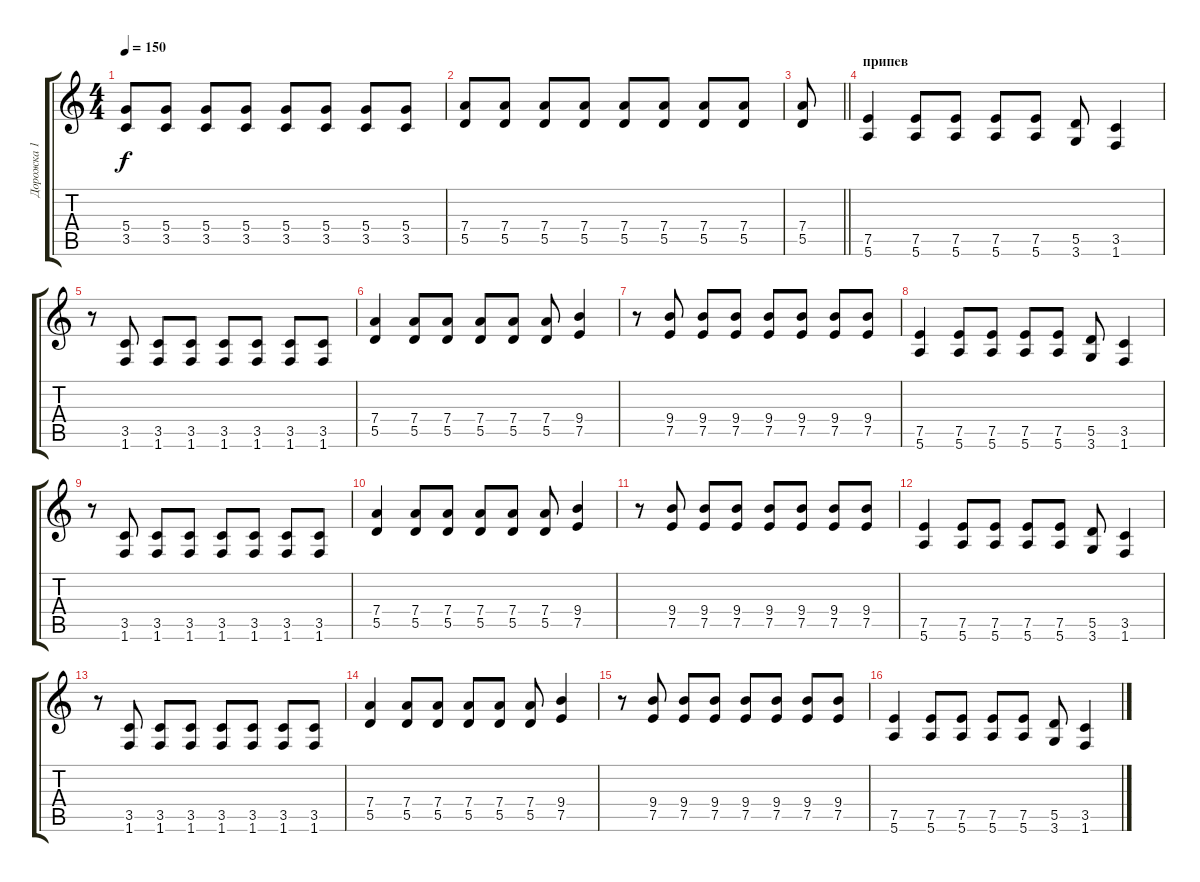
\track ("Дорожка 1" "Дорожка 1") {instrument overdrivenguitar}
\staff {score tabs}
\tuning (E4 B3 G3 D3 A2 E2) {hide}
\ts (4 4)
\tempo 150
\clef g2
\ks c
(5.4 3.5).8{dy f} (5.4 3.5).8 (5.4 3.5).8 (5.4 3.5).8 (5.4 3.5).8 (5.4 3.5).8 (5.4 3.5).8 (5.4 3.5).8 |
(7.4 5.5).8 (7.4 5.5).8 (7.4 5.5).8 (7.4 5.5).8 (7.4 5.5).8 (7.4 5.5).8 (7.4 5.5).8 (7.4 5.5).8 |
\barLineRight lightlight
(7.4 5.5).8 |
\section ("" "припев")
(7.5 5.6).4 (7.5 5.6).8 (7.5 5.6).8 (7.5 5.6).8 (7.5 5.6).8 (5.5 3.6).8 (3.5 1.6).4 |
r.8 (3.5 1.6).8 (3.5 1.6).8 (3.5 1.6).8 (3.5 1.6).8 (3.5 1.6).8 (3.5 1.6).8 (3.5 1.6).8 |
(7.4 5.5).4 (7.4 5.5).8 (7.4 5.5).8 (7.4 5.5).8 (7.4 5.5).8 (7.4 5.5).8 (9.4 7.5).4 |
r.8 (9.4 7.5).8 (9.4 7.5).8 (9.4 7.5).8 (9.4 7.5).8 (9.4 7.5).8 (9.4 7.5).8 (9.4 7.5).8 |
(7.5 5.6).4 (7.5 5.6).8 (7.5 5.6).8 (7.5 5.6).8 (7.5 5.6).8 (5.5 3.6).8 (3.5 1.6).4 |
r.8 (3.5 1.6).8 (3.5 1.6).8 (3.5 1.6).8 (3.5 1.6).8 (3.5 1.6).8 (3.5 1.6).8 (3.5 1.6).8 |
(7.4 5.5).4 (7.4 5.5).8 (7.4 5.5).8 (7.4 5.5).8 (7.4 5.5).8 (7.4 5.5).8 (9.4 7.5).4 |
r.8 (9.4 7.5).8 (9.4 7.5).8 (9.4 7.5).8 (9.4 7.5).8 (9.4 7.5).8 (9.4 7.5).8 (9.4 7.5).8 |
(7.5 5.6).4 (7.5 5.6).8 (7.5 5.6).8 (7.5 5.6).8 (7.5 5.6).8 (5.5 3.6).8 (3.5 1.6).4 |
r.8 (3.5 1.6).8 (3.5 1.6).8 (3.5 1.6).8 (3.5 1.6).8 (3.5 1.6).8 (3.5 1.6).8 (3.5 1.6).8 |
(7.4 5.5).4 (7.4 5.5).8 (7.4 5.5).8 (7.4 5.5).8 (7.4 5.5).8 (7.4 5.5).8 (9.4 7.5).4 |
r.8 (9.4 7.5).8 (9.4 7.5).8 (9.4 7.5).8 (9.4 7.5).8 (9.4 7.5).8 (9.4 7.5).8 (9.4 7.5).8 |
(7.5 5.6).4 (7.5 5.6).8 (7.5 5.6).8 (7.5 5.6).8 (7.5 5.6).8 (5.5 3.6).8 (3.5 1.6).4
